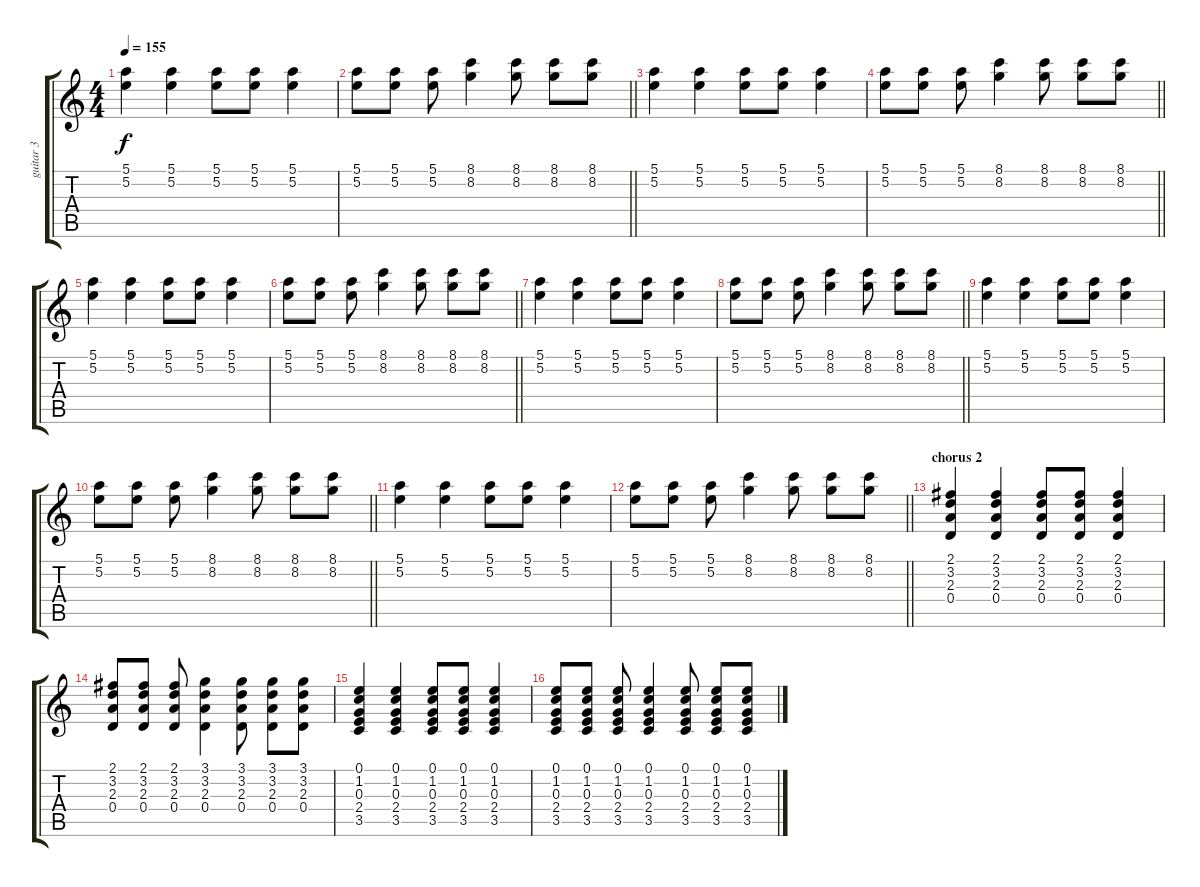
\track ("guitar 3" "guitar 3") {instrument electricguitarjazz}
\staff {score tabs}
\tuning (E4 B3 G3 D3 A2 E2) {hide}
\ts (4 4)
\tempo 155
\clef g2
\ks c
(5.1 5.2).4{dy f} (5.1 5.2).4 (5.1 5.2).8 (5.1 5.2).8 (5.1 5.2).4 |
\barLineRight lightlight
(5.1 5.2).8 (5.1 5.2).8 (5.1 5.2).8 (8.1 8.2).4 (8.1 8.2).8 (8.1 8.2).8 (8.1 8.2).8 |
(5.1 5.2).4 (5.1 5.2).4 (5.1 5.2).8 (5.1 5.2).8 (5.1 5.2).4 |
\barLineRight lightlight
(5.1 5.2).8 (5.1 5.2).8 (5.1 5.2).8 (8.1 8.2).4 (8.1 8.2).8 (8.1 8.2).8 (8.1 8.2).8 |
(5.1 5.2).4 (5.1 5.2).4 (5.1 5.2).8 (5.1 5.2).8 (5.1 5.2).4 |
\barLineRight lightlight
(5.1 5.2).8 (5.1 5.2).8 (5.1 5.2).8 (8.1 8.2).4 (8.1 8.2).8 (8.1 8.2).8 (8.1 8.2).8 |
(5.1 5.2).4 (5.1 5.2).4 (5.1 5.2).8 (5.1 5.2).8 (5.1 5.2).4 |
\barLineRight lightlight
(5.1 5.2).8 (5.1 5.2).8 (5.1 5.2).8 (8.1 8.2).4 (8.1 8.2).8 (8.1 8.2).8 (8.1 8.2).8 |
(5.1 5.2).4 (5.1 5.2).4 (5.1 5.2).8 (5.1 5.2).8 (5.1 5.2).4 |
\barLineRight lightlight
(5.1 5.2).8 (5.1 5.2).8 (5.1 5.2).8 (8.1 8.2).4 (8.1 8.2).8 (8.1 8.2).8 (8.1 8.2).8 |
(5.1 5.2).4 (5.1 5.2).4 (5.1 5.2).8 (5.1 5.2).8 (5.1 5.2).4 |
\barLineRight lightlight
(5.1 5.2).8 (5.1 5.2).8 (5.1 5.2).8 (8.1 8.2).4 (8.1 8.2).8 (8.1 8.2).8 (8.1 8.2).8 |
\section ("" "chorus 2")
(2.1 3.2 2.3 0.4).4 (2.1 3.2 2.3 0.4).4 (2.1 3.2 2.3 0.4).8 (2.1 3.2 2.3 0.4).8 (2.1 3.2 2.3 0.4).4 |
(2.1 3.2 2.3 0.4).8 (2.1 3.2 2.3 0.4).8 (2.1 3.2 2.3 0.4).8 (3.1 3.2 2.3 0.4).4 (3.1 3.2 2.3 0.4).8 (3.1 3.2 2.3 0.4).8 (3.1 3.2 2.3 0.4).8 |
(0.1 1.2 0.3 2.4 3.5).4 (0.1 1.2 0.3 2.4 3.5).4 (0.1 1.2 0.3 2.4 3.5).8 (0.1 1.2 0.3 2.4 3.5).8 (0.1 1.2 0.3 2.4 3.5).4 |
(0.1 1.2 0.3 2.4 3.5).8 (0.1 1.2 0.3 2.4 3.5).8 (0.1 1.2 0.3 2.4 3.5).8 (0.1 1.2 0.3 2.4 3.5).4 (0.1 1.2 0.3 2.4 3.5).8 (0.1 1.2 0.3 2.4 3.5).8 (0.1 1.2 0.3 2.4 3.5).8
